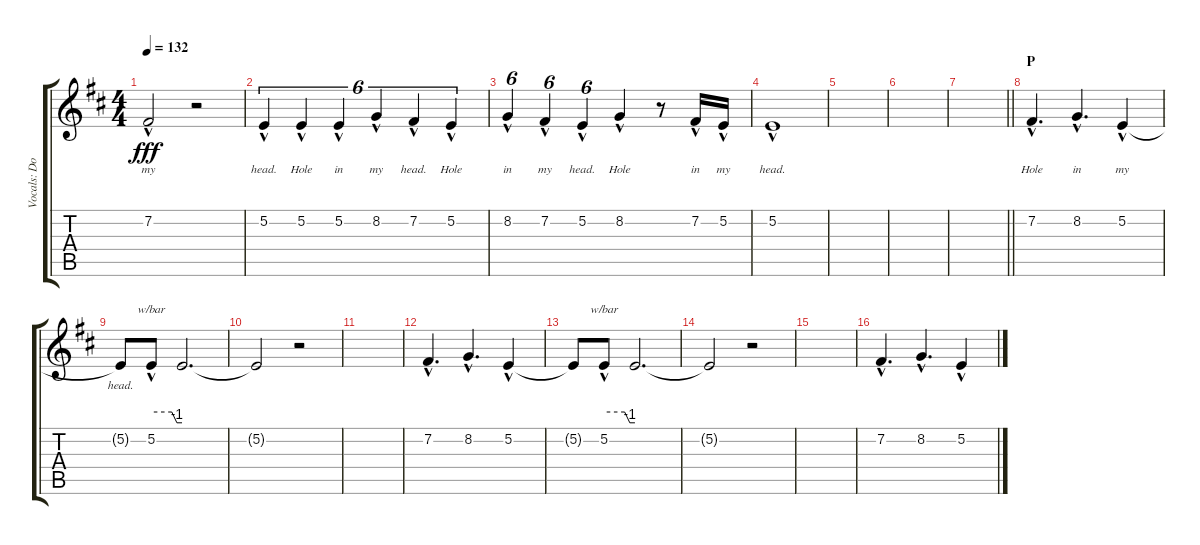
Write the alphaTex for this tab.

\track ("Vocals: Don" "Vocals: Do") {instrument lead2sawtooth}
\staff {score tabs}
\tuning (E4 B3 G3 D3 A2 D2) {hide}
\ts (4 4)
\tempo 132
\clef g2
\ks d
7.2{hac}.2{lyrics (0 "my") lyrics (1 "") lyrics (2 "") lyrics (3 "") lyrics (4 "") dy fff} r.2 |
5.2{hac}.4{tu (6 4) lyrics (0 "head.") lyrics (1 "") lyrics (2 "") lyrics (3 "") lyrics (4 "")} 5.2{hac}.4{tu (6 4) lyrics (0 "Hole") lyrics (1 "") lyrics (2 "") lyrics (3 "") lyrics (4 "")} 5.2{hac}.4{tu (6 4) lyrics (0 "in") lyrics (1 "") lyrics (2 "") lyrics (3 "") lyrics (4 "")} 8.2{hac}.4{tu (6 4) lyrics (0 "my") lyrics (1 "") lyrics (2 "") lyrics (3 "") lyrics (4 "")} 7.2{hac}.4{tu (6 4) lyrics (0 "head.") lyrics (1 "") lyrics (2 "") lyrics (3 "") lyrics (4 "")} 5.2{hac}.4{tu (6 4) lyrics (0 "Hole") lyrics (1 "") lyrics (2 "") lyrics (3 "") lyrics (4 "")} |
8.2{hac}.4{tu (6 4) lyrics (0 "in") lyrics (1 "") lyrics (2 "") lyrics (3 "") lyrics (4 "")} 7.2{hac}.4{tu (6 4) lyrics (0 "my") lyrics (1 "") lyrics (2 "") lyrics (3 "") lyrics (4 "")} 5.2{hac}.4{tu (6 4) lyrics (0 "head.") lyrics (1 "") lyrics (2 "") lyrics (3 "") lyrics (4 "")} 8.2{hac}.4{lyrics (0 "Hole") lyrics (1 "") lyrics (2 "") lyrics (3 "") lyrics (4 "")} r.8 7.2{hac}.16{lyrics (0 "in") lyrics (1 "") lyrics (2 "") lyrics (3 "") lyrics (4 "")} 5.2{hac}.16{lyrics (0 "my") lyrics (1 "") lyrics (2 "") lyrics (3 "") lyrics (4 "")} |
5.2{hac}.1{lyrics (0 "head.") lyrics (1 "") lyrics (2 "") lyrics (3 "") lyrics (4 "")} |
|
|
\barLineRight lightlight
|
\section ("" "P")
7.2{hac}.4{d lyrics (0 "Hole") lyrics (1 "") lyrics (2 "") lyrics (3 "") lyrics (4 "")} 8.2{hac}.4{d lyrics (0 "in") lyrics (1 "") lyrics (2 "") lyrics (3 "") lyrics (4 "")} 5.2{hac}.4{lyrics (0 "my") lyrics (1 "") lyrics (2 "") lyrics (3 "") lyrics (4 "")} |
5.2{t}.8{lyrics (0 "head.") lyrics (1 "") lyrics (2 "") lyrics (3 "") lyrics (4 "")} 5.2{hac}.8{tbe (custom default 0 0 40 0 50 -4 60 -4)} 5.2{t}.2{d} |
5.2{t}.2 r.2 |
|
7.2{hac}.4{d} 8.2{hac}.4{d} 5.2{hac}.4 |
5.2{t}.8 5.2{hac}.8{tbe (custom default 0 0 40 0 50 -4 60 -4)} 5.2{t}.2{d} |
5.2{t}.2 r.2 |
|
7.2{hac}.4{d} 8.2{hac}.4{d} 5.2{hac}.4
